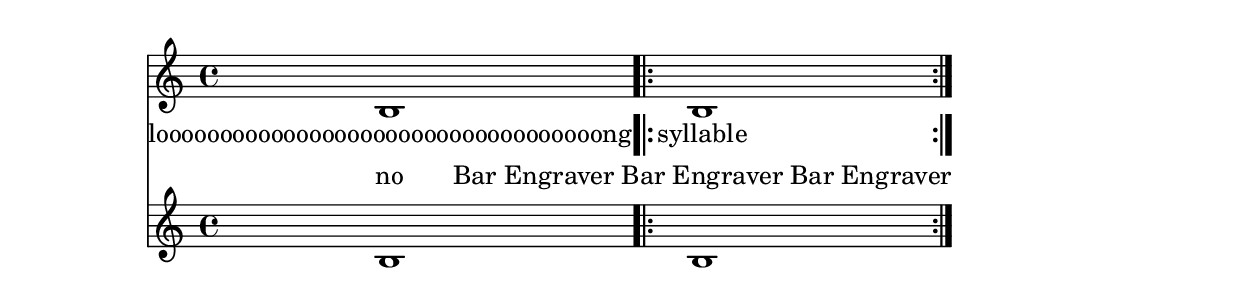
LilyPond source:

\version "2.13.48"

\header{
texidoc="
Adding a @code{Bar_engraver} to the Lyrics context makes sure that
lyrics do not collide with barlines.
"
}

\layout {
    ragged-right = ##t
}

<<
    \new Staff {
	b1 \bar "|:" b1 \bar ":|"
    }
    \context Lyrics \with {
	\consists "Bar_engraver"
	\consists "Separating_line_group_engraver"
    } \lyricmode {
	  looooooooooooooooooooooooooooooooooong1 syllable
      }
    \lyrics {
	no Bar_Engraver_Bar_Engraver_Bar_Engraver
    }
    \new Staff {
	b1 b1
    }
>>
\layout {
  \context {
    \Lyrics
      \override VerticalAxisGroup #'nonstaff-nonstaff-spacing #'minimum-distance = #4
      \override LyricText #'Y-offset = #-0.7
      \override BarLine #'bar-extent = #'(-2 . 2)
  }
}

